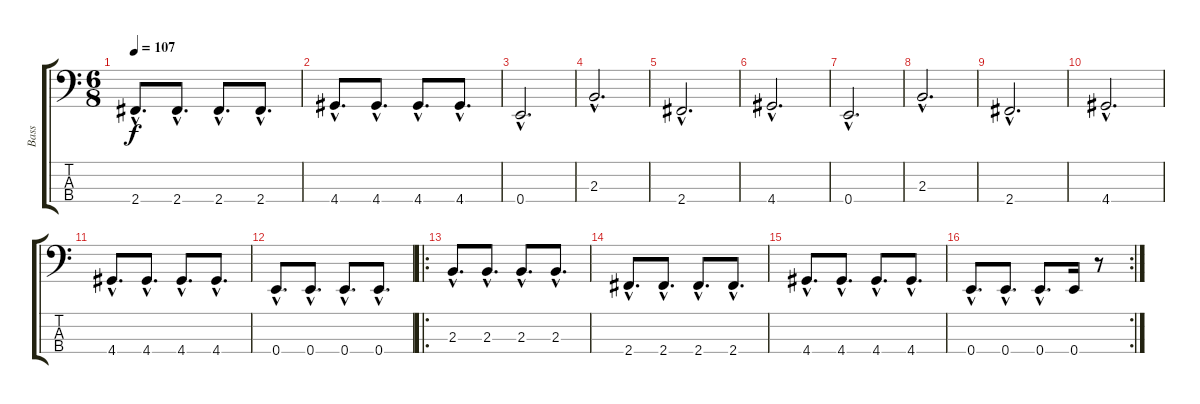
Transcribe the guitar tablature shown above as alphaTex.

\track ("Bass" "Bass") {instrument electricbasspick}
\staff {score tabs}
\tuning (G2 D2 A1 E1) {hide}
\ts (6 8)
\tempo 107
\clef f4
\ks c
2.4{hac}.8{d dy f} 2.4{hac}.8{d} 2.4{hac}.8{d} 2.4{hac}.8{d} |
4.4{hac}.8{d} 4.4{hac}.8{d} 4.4{hac}.8{d} 4.4{hac}.8{d} |
0.4{hac}.2{d} |
2.3{hac}.2{d} |
2.4{hac}.2{d} |
4.4{hac}.2{d} |
0.4{hac}.2{d} |
2.3{hac}.2{d} |
2.4{hac}.2{d} |
4.4{hac}.2{d} |
4.4{hac}.8{d} 4.4{hac}.8{d} 4.4{hac}.8{d} 4.4{hac}.8{d} |
0.4{hac}.8{d} 0.4{hac}.8{d} 0.4{hac}.8{d} 0.4{hac}.8{d} |
\ro
2.3{hac}.8{d} 2.3{hac}.8{d} 2.3{hac}.8{d} 2.3{hac}.8{d} |
2.4{hac}.8{d} 2.4{hac}.8{d} 2.4{hac}.8{d} 2.4{hac}.8{d} |
4.4{hac}.8{d} 4.4{hac}.8{d} 4.4{hac}.8{d} 4.4{hac}.8{d} |
\rc 2
0.4{hac}.8{d} 0.4{hac}.8{d} 0.4{hac}.8{d} 0.4.16 r.8
